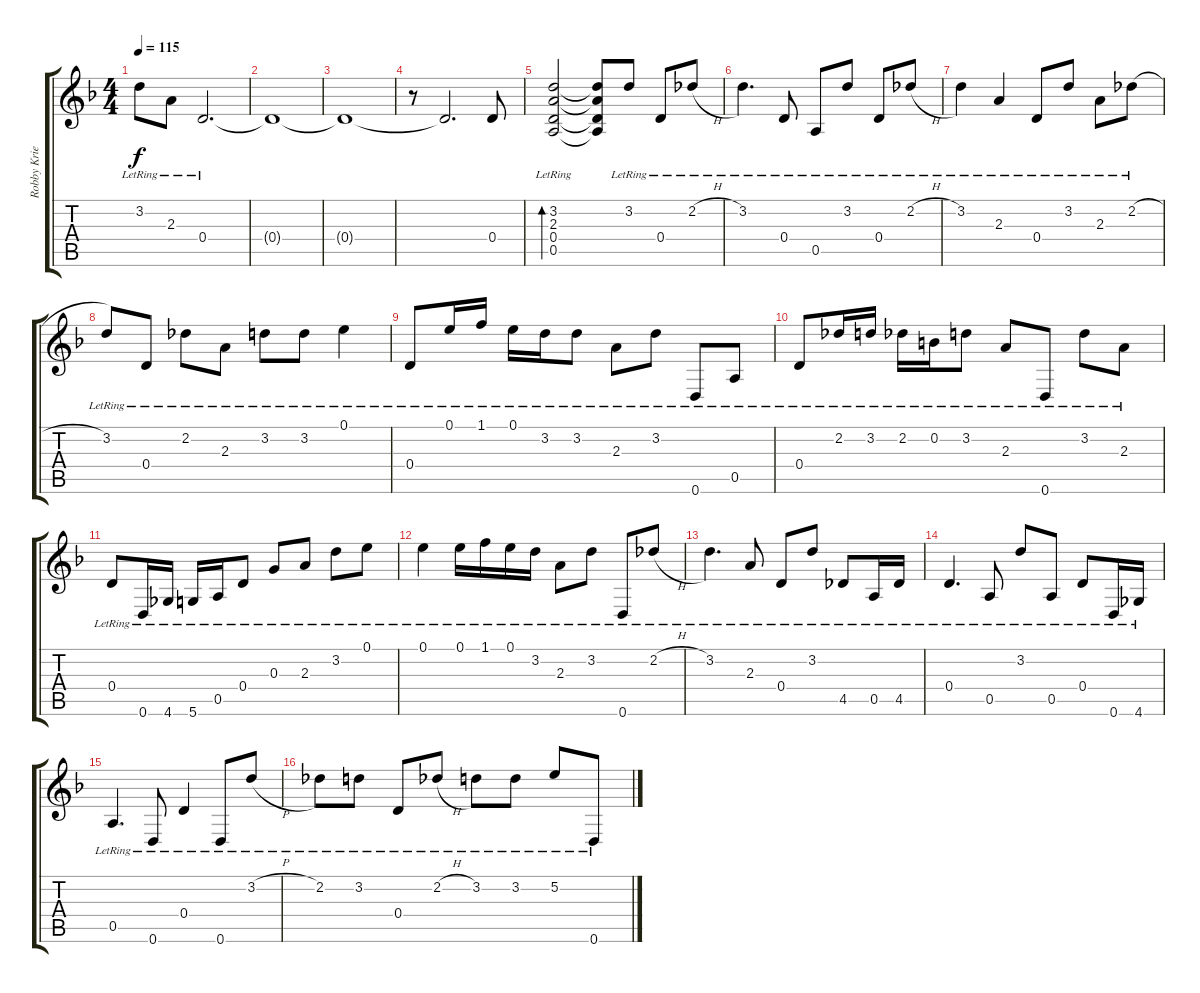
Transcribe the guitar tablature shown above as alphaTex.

\track ("Robby Krieger" "Robby Krie") {instrument electricguitarjazz}
\staff {score tabs}
\tuning (E4 B3 G3 D3 A2 D2) {hide}
\ts (4 4)
\tempo 115
\clef g2
\ks f
3.2{lr}.8{dy f instrument electricguitarjazz} 2.3{lr}.8 0.4{lr}.2{d} |
0.4{t}.1 |
0.4{t}.1 |
r.8 0.4{t}.2{d} 0.4.8 |
(3.2{lr} 2.3{lr} 0.4{lr} 0.5{lr}).2{bd 30} (3.2{t} 2.3{t} 0.4{t} 0.5{t}).8 3.2{lr}.8 0.4{lr}.8 2.2{h lr}.8 |
3.2{lr}.4{d} 0.4{lr}.8 0.5{lr}.8 3.2{lr}.8 0.4{lr}.8 2.2{h lr}.8 |
3.2{lr}.4 2.3{lr}.4 0.4{lr}.8 3.2{lr}.8 2.3{lr}.8 2.2{h lr}.8 |
3.2{lr}.8 0.4{lr}.8 2.2{lr}.8 2.3{lr}.8 3.2{lr}.8 3.2{lr}.8 0.1{lr}.4 |
0.4{lr}.8 0.1{lr}.16 1.1{lr}.16 0.1{lr}.16 3.2{lr}.16 3.2{lr}.8 2.3{lr}.8 3.2{lr}.8 0.6{lr}.8 0.5{lr}.8 |
0.4{lr}.8 2.2{lr}.16 3.2{lr}.16 2.2{lr}.16 0.2{lr}.16 3.2{lr}.8 2.3{lr}.8 0.6{lr}.8 3.2{lr}.8 2.3{lr}.8 |
0.4{lr}.8 0.6{lr}.16 4.6{lr}.16 5.6{lr}.16 0.5{lr}.16 0.4{lr}.8 0.3{lr}.8 2.3{lr}.8 3.2{lr}.8 0.1{lr}.8 |
0.1{lr}.4 0.1{lr}.16 1.1{lr}.16 0.1{lr}.16 3.2{lr}.16 2.3{lr}.8 3.2{lr}.8 0.6{lr}.8 2.2{h lr}.8 |
3.2{lr}.4{d} 2.3{lr}.8 0.4{lr}.8 3.2{lr}.8 4.5{lr}.8 0.5{lr}.16 4.5{lr}.16 |
0.4{lr}.4{d} 0.5{lr}.8 3.2{lr}.8 0.5{lr}.8 0.4{lr}.8 0.6{lr}.16 4.6{lr}.16 |
0.5{lr}.4{d} 0.6{lr}.8 0.4{lr}.4 0.6{lr}.8 3.2{h lr}.8 |
2.2{lr}.8 3.2{lr}.8 0.4{lr}.8 2.2{h lr}.8 3.2{lr}.8 3.2{lr}.8 5.2{lr}.8 0.6{lr}.8
